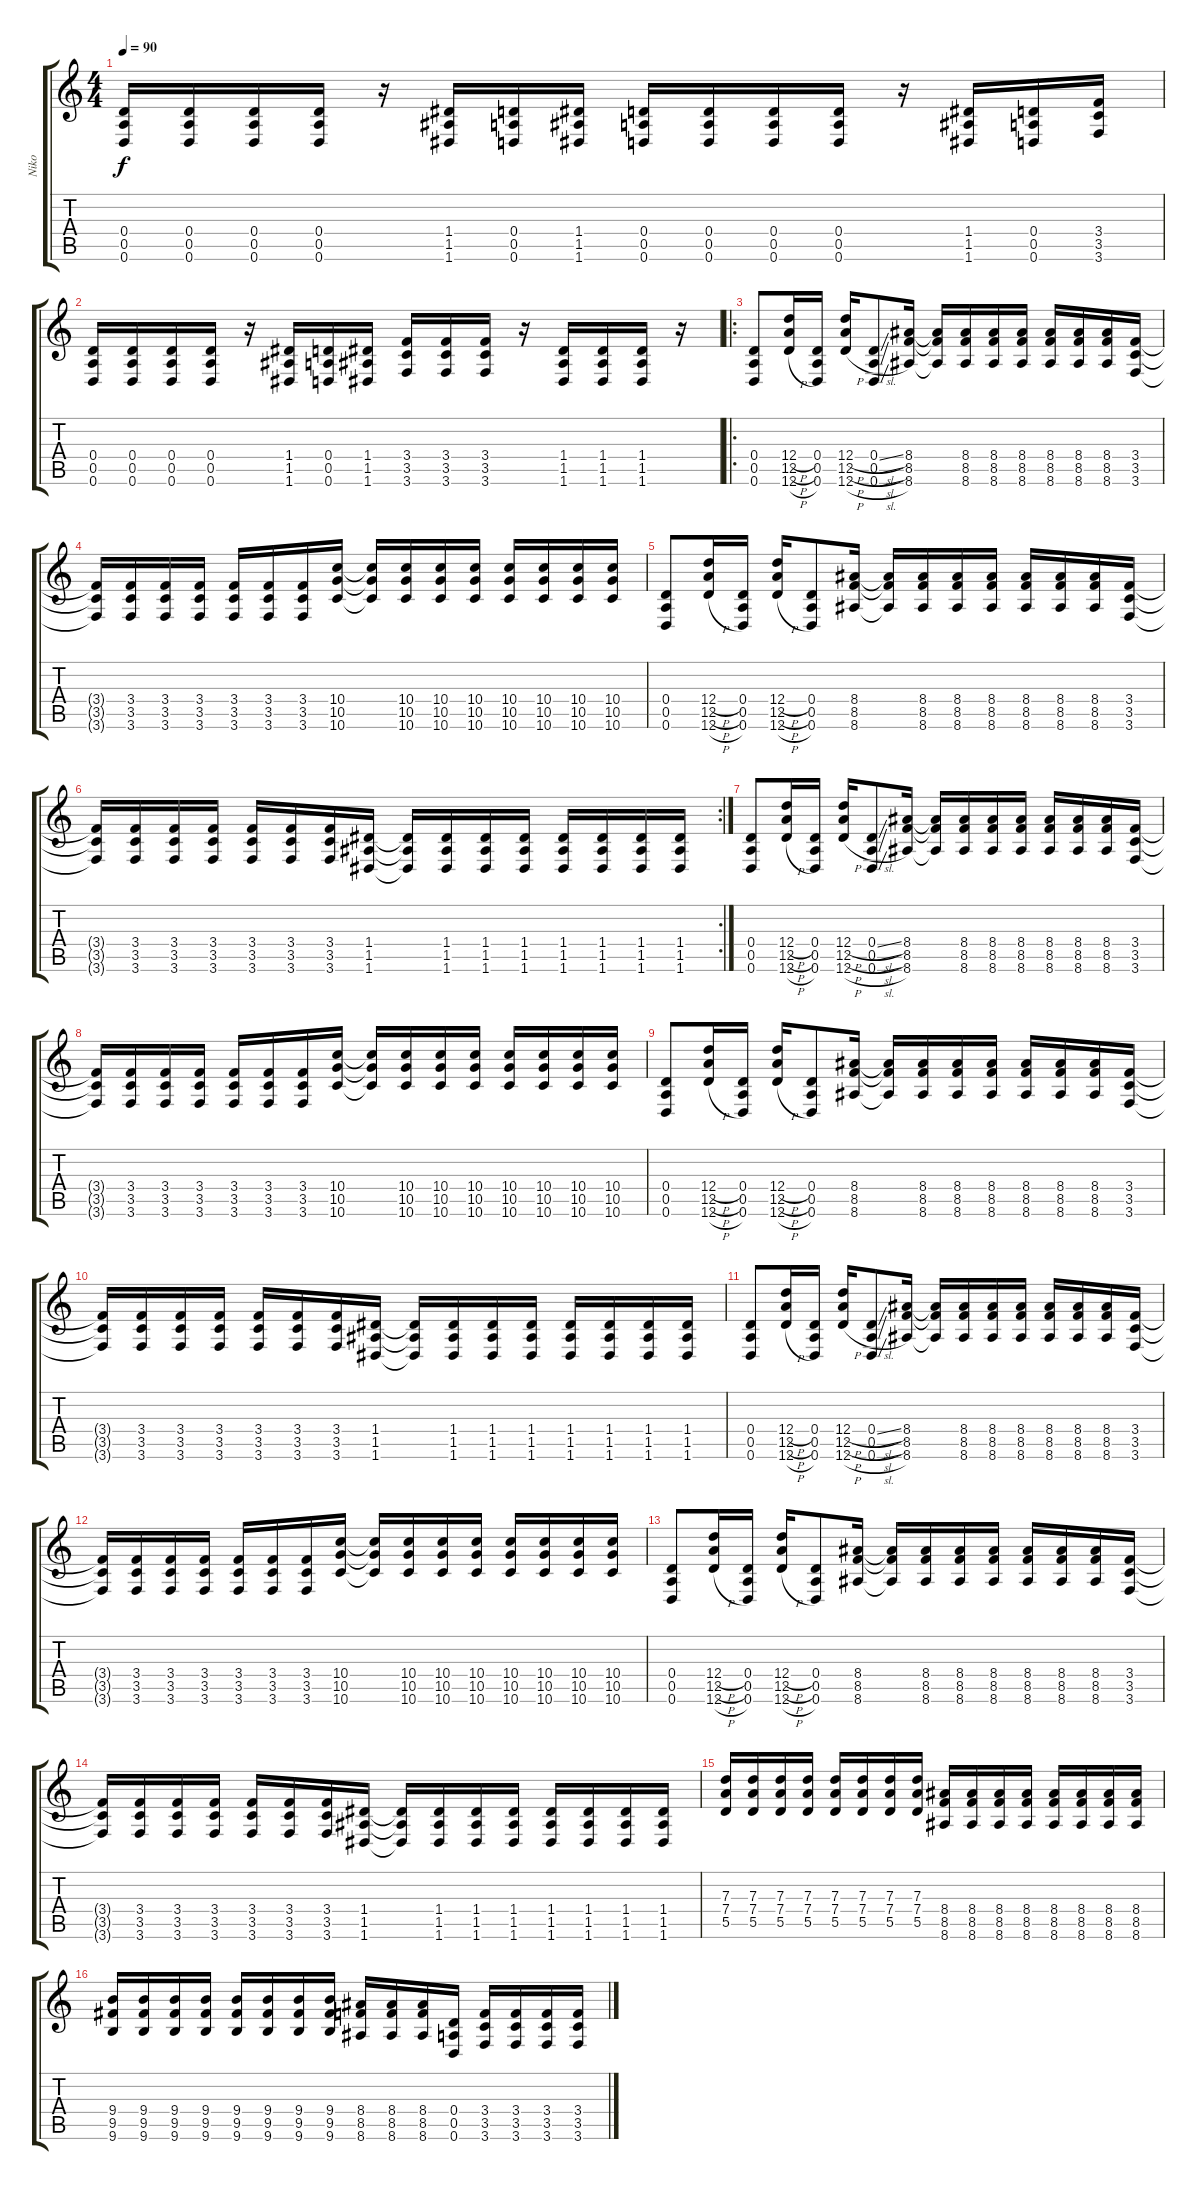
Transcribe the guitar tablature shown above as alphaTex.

\track ("Niko" "Niko") {instrument distortionguitar}
\staff {score tabs}
\tuning (E4 B3 G3 D3 A2 D2) {hide}
\ts (4 4)
\tempo 90
\clef g2
\ks c
(0.4 0.5 0.6).16{dy f} (0.4 0.5 0.6).16 (0.4 0.5 0.6).16 (0.4 0.5 0.6).16 r.16 (1.4 1.5 1.6).16 (0.4 0.5 0.6).16 (1.4 1.5 1.6).16 (0.4 0.5 0.6).16 (0.4 0.5 0.6).16 (0.4 0.5 0.6).16 (0.4 0.5 0.6).16 r.16 (1.4 1.5 1.6).16 (0.4 0.5 0.6).16 (3.4 3.5 3.6).16 |
(0.4 0.5 0.6).16 (0.4 0.5 0.6).16 (0.4 0.5 0.6).16 (0.4 0.5 0.6).16 r.16 (1.4 1.5 1.6).16 (0.4 0.5 0.6).16 (1.4 1.5 1.6).16 (3.4 3.5 3.6).16 (3.4 3.5 3.6).16 (3.4 3.5 3.6).16 r.16 (1.4 1.5 1.6).16 (1.4 1.5 1.6).16 (1.4 1.5 1.6).16 r.16 |
\ro
(0.4 0.5 0.6).8 (12.4{h} 12.5{h} 12.6{h}).16 (0.4 0.5 0.6).16 (12.4{h} 12.5{h} 12.6{h}).16 (0.4{sl} 0.5{sl} 0.6{sl}).8 (8.4 8.5 8.6).16 (8.4{t} 8.5{t} 8.6{t}).16 (8.4 8.5 8.6).16 (8.4 8.5 8.6).16 (8.4 8.5 8.6).16 (8.4 8.5 8.6).16 (8.4 8.5 8.6).16 (8.4 8.5 8.6).16 (3.4 3.5 3.6).16 |
(3.4{t} 3.5{t} 3.6{t}).16 (3.4 3.5 3.6).16 (3.4 3.5 3.6).16 (3.4 3.5 3.6).16 (3.4 3.5 3.6).16 (3.4 3.5 3.6).16 (3.4 3.5 3.6).16 (10.4 10.5 10.6).16 (10.4{t} 10.5{t} 10.6{t}).16 (10.4 10.5 10.6).16 (10.4 10.5 10.6).16 (10.4 10.5 10.6).16 (10.4 10.5 10.6).16 (10.4 10.5 10.6).16 (10.4 10.5 10.6).16 (10.4 10.5 10.6).16 |
(0.4 0.5 0.6).8 (12.4{h} 12.5{h} 12.6{h}).16 (0.4 0.5 0.6).16 (12.4{h} 12.5{h} 12.6{h}).16 (0.4 0.5 0.6).8 (8.4 8.5 8.6).16 (8.4{t} 8.5{t} 8.6{t}).16 (8.4 8.5 8.6).16 (8.4 8.5 8.6).16 (8.4 8.5 8.6).16 (8.4 8.5 8.6).16 (8.4 8.5 8.6).16 (8.4 8.5 8.6).16 (3.4 3.5 3.6).16 |
\rc 2
(3.4{t} 3.5{t} 3.6{t}).16 (3.4 3.5 3.6).16 (3.4 3.5 3.6).16 (3.4 3.5 3.6).16 (3.4 3.5 3.6).16 (3.4 3.5 3.6).16 (3.4 3.5 3.6).16 (1.4 1.5 1.6).16 (1.4{t} 1.5{t} 1.6{t}).16 (1.4 1.5 1.6).16 (1.4 1.5 1.6).16 (1.4 1.5 1.6).16 (1.4 1.5 1.6).16 (1.4 1.5 1.6).16 (1.4 1.5 1.6).16 (1.4 1.5 1.6).16 |
(0.4 0.5 0.6).8 (12.4{h} 12.5{h} 12.6{h}).16 (0.4 0.5 0.6).16 (12.4{h} 12.5{h} 12.6{h}).16 (0.4{sl} 0.5{sl} 0.6{sl}).8 (8.4 8.5 8.6).16 (8.4{t} 8.5{t} 8.6{t}).16 (8.4 8.5 8.6).16 (8.4 8.5 8.6).16 (8.4 8.5 8.6).16 (8.4 8.5 8.6).16 (8.4 8.5 8.6).16 (8.4 8.5 8.6).16 (3.4 3.5 3.6).16 |
(3.4{t} 3.5{t} 3.6{t}).16 (3.4 3.5 3.6).16 (3.4 3.5 3.6).16 (3.4 3.5 3.6).16 (3.4 3.5 3.6).16 (3.4 3.5 3.6).16 (3.4 3.5 3.6).16 (10.4 10.5 10.6).16 (10.4{t} 10.5{t} 10.6{t}).16 (10.4 10.5 10.6).16 (10.4 10.5 10.6).16 (10.4 10.5 10.6).16 (10.4 10.5 10.6).16 (10.4 10.5 10.6).16 (10.4 10.5 10.6).16 (10.4 10.5 10.6).16 |
(0.4 0.5 0.6).8 (12.4{h} 12.5{h} 12.6{h}).16 (0.4 0.5 0.6).16 (12.4{h} 12.5{h} 12.6{h}).16 (0.4 0.5 0.6).8 (8.4 8.5 8.6).16 (8.4{t} 8.5{t} 8.6{t}).16 (8.4 8.5 8.6).16 (8.4 8.5 8.6).16 (8.4 8.5 8.6).16 (8.4 8.5 8.6).16 (8.4 8.5 8.6).16 (8.4 8.5 8.6).16 (3.4 3.5 3.6).16 |
(3.4{t} 3.5{t} 3.6{t}).16 (3.4 3.5 3.6).16 (3.4 3.5 3.6).16 (3.4 3.5 3.6).16 (3.4 3.5 3.6).16 (3.4 3.5 3.6).16 (3.4 3.5 3.6).16 (1.4 1.5 1.6).16 (1.4{t} 1.5{t} 1.6{t}).16 (1.4 1.5 1.6).16 (1.4 1.5 1.6).16 (1.4 1.5 1.6).16 (1.4 1.5 1.6).16 (1.4 1.5 1.6).16 (1.4 1.5 1.6).16 (1.4 1.5 1.6).16 |
(0.4 0.5 0.6).8 (12.4{h} 12.5{h} 12.6{h}).16 (0.4 0.5 0.6).16 (12.4{h} 12.5{h} 12.6{h}).16 (0.4{sl} 0.5{sl} 0.6{sl}).8 (8.4 8.5 8.6).16 (8.4{t} 8.5{t} 8.6{t}).16 (8.4 8.5 8.6).16 (8.4 8.5 8.6).16 (8.4 8.5 8.6).16 (8.4 8.5 8.6).16 (8.4 8.5 8.6).16 (8.4 8.5 8.6).16 (3.4 3.5 3.6).16 |
(3.4{t} 3.5{t} 3.6{t}).16 (3.4 3.5 3.6).16 (3.4 3.5 3.6).16 (3.4 3.5 3.6).16 (3.4 3.5 3.6).16 (3.4 3.5 3.6).16 (3.4 3.5 3.6).16 (10.4 10.5 10.6).16 (10.4{t} 10.5{t} 10.6{t}).16 (10.4 10.5 10.6).16 (10.4 10.5 10.6).16 (10.4 10.5 10.6).16 (10.4 10.5 10.6).16 (10.4 10.5 10.6).16 (10.4 10.5 10.6).16 (10.4 10.5 10.6).16 |
(0.4 0.5 0.6).8 (12.4{h} 12.5{h} 12.6{h}).16 (0.4 0.5 0.6).16 (12.4{h} 12.5{h} 12.6{h}).16 (0.4 0.5 0.6).8 (8.4 8.5 8.6).16 (8.4{t} 8.5{t} 8.6{t}).16 (8.4 8.5 8.6).16 (8.4 8.5 8.6).16 (8.4 8.5 8.6).16 (8.4 8.5 8.6).16 (8.4 8.5 8.6).16 (8.4 8.5 8.6).16 (3.4 3.5 3.6).16 |
(3.4{t} 3.5{t} 3.6{t}).16 (3.4 3.5 3.6).16 (3.4 3.5 3.6).16 (3.4 3.5 3.6).16 (3.4 3.5 3.6).16 (3.4 3.5 3.6).16 (3.4 3.5 3.6).16 (1.4 1.5 1.6).16 (1.4{t} 1.5{t} 1.6{t}).16 (1.4 1.5 1.6).16 (1.4 1.5 1.6).16 (1.4 1.5 1.6).16 (1.4 1.5 1.6).16 (1.4 1.5 1.6).16 (1.4 1.5 1.6).16 (1.4 1.5 1.6).16 |
(7.3 7.4 5.5).16 (7.3 7.4 5.5).16 (7.3 7.4 5.5).16 (7.3 7.4 5.5).16 (7.3 7.4 5.5).16 (7.3 7.4 5.5).16 (7.3 7.4 5.5).16 (7.3 7.4 5.5).16 (8.4 8.5 8.6).16 (8.4 8.5 8.6).16 (8.4 8.5 8.6).16 (8.4 8.5 8.6).16 (8.4 8.5 8.6).16 (8.4 8.5 8.6).16 (8.4 8.5 8.6).16 (8.4 8.5 8.6).16 |
(9.4 9.5 9.6).16 (9.4 9.5 9.6).16 (9.4 9.5 9.6).16 (9.4 9.5 9.6).16 (9.4 9.5 9.6).16 (9.4 9.5 9.6).16 (9.4 9.5 9.6).16 (9.4 9.5 9.6).16 (8.4 8.5 8.6).16 (8.4 8.5 8.6).16 (8.4 8.5 8.6).16 (0.4 0.5 0.6).16 (3.4 3.5 3.6).16 (3.4 3.5 3.6).16 (3.4 3.5 3.6).16 (3.4 3.5 3.6).16
